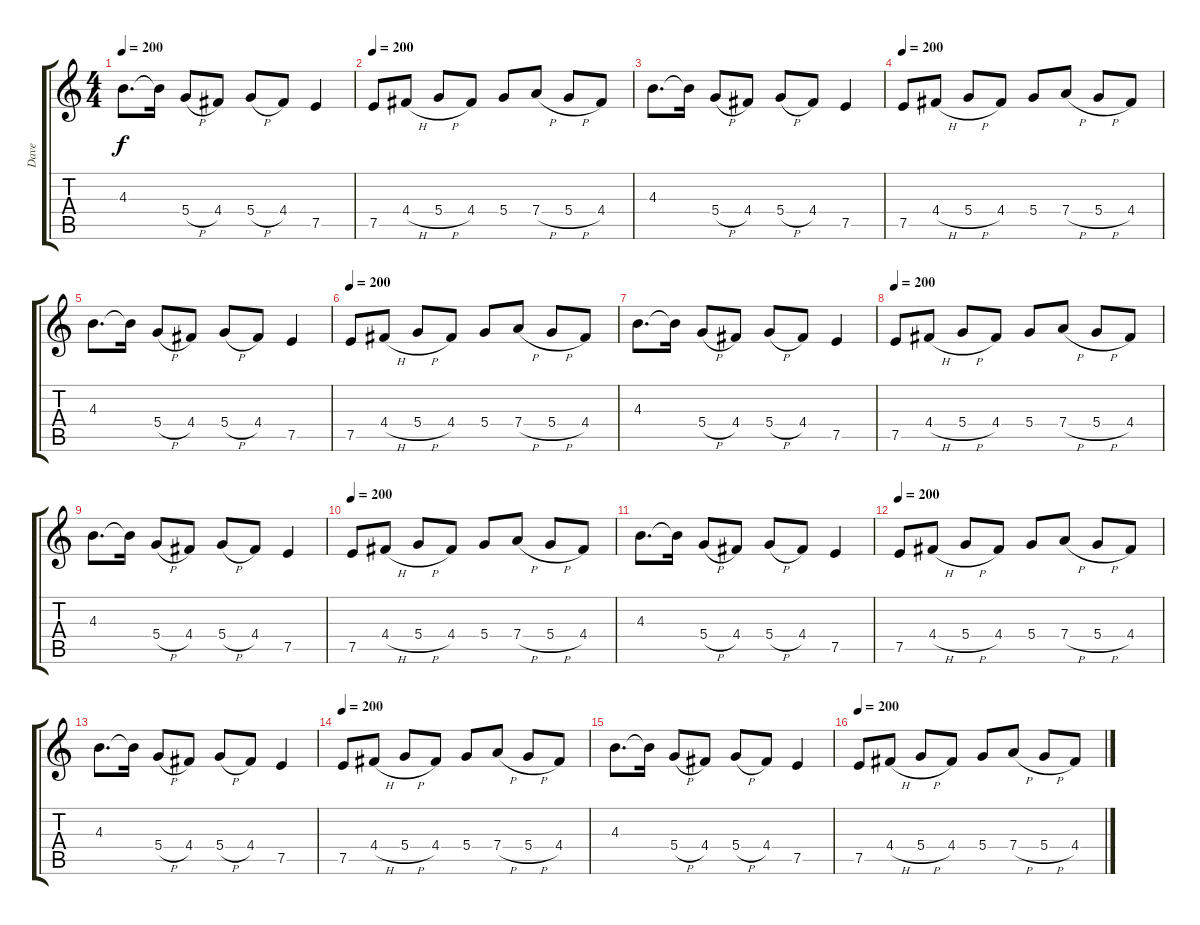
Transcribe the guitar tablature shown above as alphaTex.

\track ("Dave" "Dave") {instrument overdrivenguitar}
\staff {score tabs}
\tuning (E4 B3 G3 D3 A2 E2) {hide}
\ts (4 4)
\tempo 200
\clef g2
\ks c
4.3.8{d dy f} 4.3{t}.16 5.4{h}.8 4.4.8 5.4{h}.8 4.4.8 7.5.4 |
\tempo 200
7.5.8 4.4{h}.8 5.4{h}.8 4.4.8 5.4.8 7.4{h}.8 5.4{h}.8 4.4.8 |
4.3.8{d} 4.3{t}.16 5.4{h}.8 4.4.8 5.4{h}.8 4.4.8 7.5.4 |
\tempo 200
7.5.8 4.4{h}.8 5.4{h}.8 4.4.8 5.4.8 7.4{h}.8 5.4{h}.8 4.4.8 |
4.3.8{d} 4.3{t}.16 5.4{h}.8 4.4.8 5.4{h}.8 4.4.8 7.5.4 |
\tempo 200
7.5.8 4.4{h}.8 5.4{h}.8 4.4.8 5.4.8 7.4{h}.8 5.4{h}.8 4.4.8 |
4.3.8{d} 4.3{t}.16 5.4{h}.8 4.4.8 5.4{h}.8 4.4.8 7.5.4 |
\tempo 200
7.5.8 4.4{h}.8 5.4{h}.8 4.4.8 5.4.8 7.4{h}.8 5.4{h}.8 4.4.8 |
4.3.8{d} 4.3{t}.16 5.4{h}.8 4.4.8 5.4{h}.8 4.4.8 7.5.4 |
\tempo 200
7.5.8 4.4{h}.8 5.4{h}.8 4.4.8 5.4.8 7.4{h}.8 5.4{h}.8 4.4.8 |
4.3.8{d} 4.3{t}.16 5.4{h}.8 4.4.8 5.4{h}.8 4.4.8 7.5.4 |
\tempo 200
7.5.8 4.4{h}.8 5.4{h}.8 4.4.8 5.4.8 7.4{h}.8 5.4{h}.8 4.4.8 |
4.3.8{d} 4.3{t}.16 5.4{h}.8 4.4.8 5.4{h}.8 4.4.8 7.5.4 |
\tempo 200
7.5.8 4.4{h}.8 5.4{h}.8 4.4.8 5.4.8 7.4{h}.8 5.4{h}.8 4.4.8 |
4.3.8{d} 4.3{t}.16 5.4{h}.8 4.4.8 5.4{h}.8 4.4.8 7.5.4 |
\tempo 200
7.5.8 4.4{h}.8 5.4{h}.8 4.4.8 5.4.8 7.4{h}.8 5.4{h}.8 4.4.8
